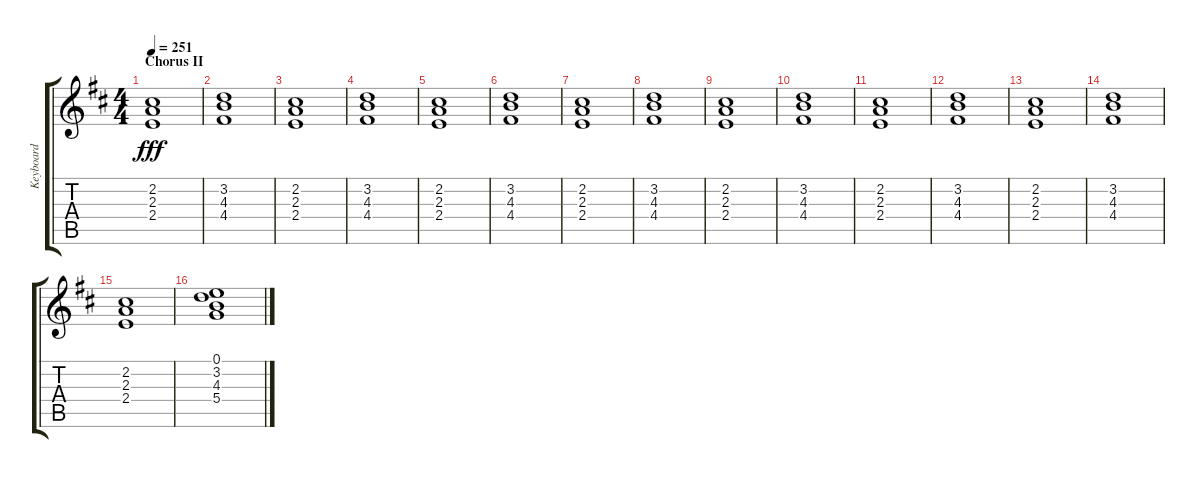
\track ("Keyboard" "Keyboard") {instrument stringensemble1}
\staff {score tabs}
\tuning (E5 B4 G4 D4 A3 E3) {hide}
\ts (4 4)
\section ("" "Chorus II")
\tempo 251
\clef g2
\ks d
(2.2 2.3 2.4).1{dy fff} |
(3.2 4.3 4.4).1 |
(2.2 2.3 2.4).1 |
(3.2 4.3 4.4).1 |
(2.2 2.3 2.4).1 |
(3.2 4.3 4.4).1 |
(2.2 2.3 2.4).1 |
(3.2 4.3 4.4).1 |
(2.2 2.3 2.4).1 |
(3.2 4.3 4.4).1 |
(2.2 2.3 2.4).1 |
(3.2 4.3 4.4).1 |
(2.2 2.3 2.4).1 |
(3.2 4.3 4.4).1 |
(2.2 2.3 2.4).1 |
(0.1 3.2 4.3 5.4).1
